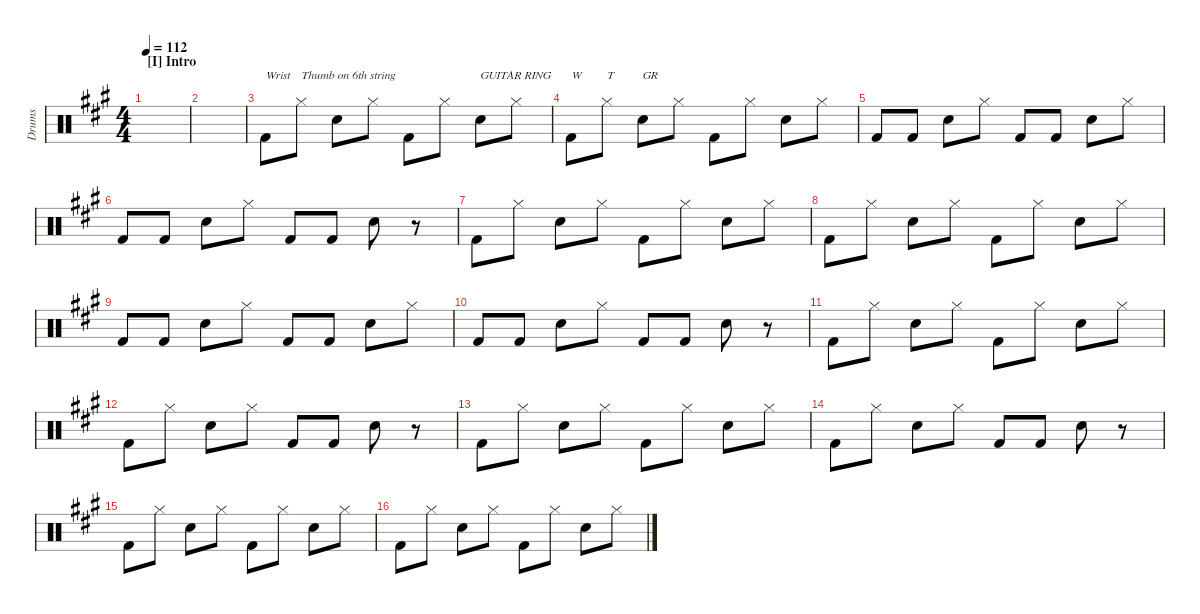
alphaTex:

\defaultSystemsLayout 2
\hideDynamics
\bracketExtendMode groupsimilarinstruments
\otherSystemsTrackNameOrientation horizontal
\track ("Drumkit" "Drums") {instrument percussion}
\staff {score}
\articulation defaults
\ts (4 4)
\section ("I" "Intro")
\tempo 112
\clef neutral
\ks f#minor
|
|
"Kick (hit) 2"{acc forcenatural}.8{txt "Wrist" beam Down} "Hi-Hat (closed)"{acc forcenatural}.8{txt "Thumb on 6th string" beam Down} "Snare (hit) 2"{acc forcenatural}.8{beam Down} "Hi-Hat (closed)"{acc forcenatural}.8{beam Down} "Kick (hit) 2"{acc forcenatural}.8{beam Down} "Hi-Hat (closed)"{acc forcenatural}.8{beam Down} "Snare (hit) 2"{acc forcenatural}.8{txt "GUITAR RING" beam Down} "Hi-Hat (closed)"{acc forcenatural}.8{beam Down} |
"Kick (hit) 2"{acc forcenatural}.8{txt "W" beam Down} "Hi-Hat (closed)"{acc forcenatural}.8{txt "T" beam Down} "Snare (hit) 2"{acc forcenatural}.8{txt "GR" beam Down} "Hi-Hat (closed)"{acc forcenatural}.8{beam Down} "Kick (hit) 2"{acc forcenatural}.8{beam Down} "Hi-Hat (closed)"{acc forcenatural}.8{beam Down} "Snare (hit) 2"{acc forcenatural}.8{beam Down} "Hi-Hat (closed)"{acc forcenatural}.8{beam Down} |
"Kick (hit) 2"{acc forcenatural}.8{beam Up} "Kick (hit) 2"{acc forcenatural}.8{beam Up} "Snare (hit) 2"{acc forcenatural}.8{beam Down} "Hi-Hat (closed)"{acc forcenatural}.8{beam Down} "Kick (hit) 2"{acc forcenatural}.8{beam Up} "Kick (hit) 2"{acc forcenatural}.8{beam Up} "Snare (hit) 2"{acc forcenatural}.8{beam Down} "Hi-Hat (closed)"{acc forcenatural}.8{beam Down} |
"Kick (hit) 2"{acc forcenatural}.8{beam Up} "Kick (hit) 2"{acc forcenatural}.8{beam Up} "Snare (hit) 2"{acc forcenatural}.8{beam Down} "Hi-Hat (closed)"{acc forcenatural}.8{beam Down} "Kick (hit) 2"{acc forcenatural}.8{beam Up} "Kick (hit) 2"{acc forcenatural}.8{beam Up} "Snare (hit) 2"{acc forcenatural}.8{beam Down} r.8{beam Down} |
"Kick (hit) 2"{acc forcenatural}.8{beam Down} "Hi-Hat (closed)"{acc forcenatural}.8{beam Down} "Snare (hit) 2"{acc forcenatural}.8{beam Down} "Hi-Hat (closed)"{acc forcenatural}.8{beam Down} "Kick (hit) 2"{acc forcenatural}.8{beam Down} "Hi-Hat (closed)"{acc forcenatural}.8{beam Down} "Snare (hit) 2"{acc forcenatural}.8{beam Down} "Hi-Hat (closed)"{acc forcenatural}.8{beam Down} |
"Kick (hit) 2"{acc forcenatural}.8{beam Down} "Hi-Hat (closed)"{acc forcenatural}.8{beam Down} "Snare (hit) 2"{acc forcenatural}.8{beam Down} "Hi-Hat (closed)"{acc forcenatural}.8{beam Down} "Kick (hit) 2"{acc forcenatural}.8{beam Down} "Hi-Hat (closed)"{acc forcenatural}.8{beam Down} "Snare (hit) 2"{acc forcenatural}.8{beam Down} "Hi-Hat (closed)"{acc forcenatural}.8{beam Down} |
"Kick (hit) 2"{acc forcenatural}.8{beam Up} "Kick (hit) 2"{acc forcenatural}.8{beam Up} "Snare (hit) 2"{acc forcenatural}.8{beam Down} "Hi-Hat (closed)"{acc forcenatural}.8{beam Down} "Kick (hit) 2"{acc forcenatural}.8{beam Up} "Kick (hit) 2"{acc forcenatural}.8{beam Up} "Snare (hit) 2"{acc forcenatural}.8{beam Down} "Hi-Hat (closed)"{acc forcenatural}.8{beam Down} |
"Kick (hit) 2"{acc forcenatural}.8{beam Up} "Kick (hit) 2"{acc forcenatural}.8{beam Up} "Snare (hit) 2"{acc forcenatural}.8{beam Down} "Hi-Hat (closed)"{acc forcenatural}.8{beam Down} "Kick (hit) 2"{acc forcenatural}.8{beam Up} "Kick (hit) 2"{acc forcenatural}.8{beam Up} "Snare (hit) 2"{acc forcenatural}.8{beam Down} r.8{beam Down} |
"Kick (hit) 2"{acc forcenatural}.8{beam Down} "Hi-Hat (closed)"{acc forcenatural}.8{beam Down} "Snare (hit) 2"{acc forcenatural}.8{beam Down} "Hi-Hat (closed)"{acc forcenatural}.8{beam Down} "Kick (hit) 2"{acc forcenatural}.8{beam Down} "Hi-Hat (closed)"{acc forcenatural}.8{beam Down} "Snare (hit) 2"{acc forcenatural}.8{beam Down} "Hi-Hat (closed)"{acc forcenatural}.8{beam Down} |
"Kick (hit) 2"{acc forcenatural}.8{beam Down} "Hi-Hat (closed)"{acc forcenatural}.8{beam Down} "Snare (hit) 2"{acc forcenatural}.8{beam Down} "Hi-Hat (closed)"{acc forcenatural}.8{beam Down} "Kick (hit) 2"{acc forcenatural}.8{beam Up} "Kick (hit) 2"{acc forcenatural}.8{beam Up} "Snare (hit) 2"{acc forcenatural}.8{beam Down} r.8{beam Down} |
"Kick (hit) 2"{acc forcenatural}.8{beam Down} "Hi-Hat (closed)"{acc forcenatural}.8{beam Down} "Snare (hit) 2"{acc forcenatural}.8{beam Down} "Hi-Hat (closed)"{acc forcenatural}.8{beam Down} "Kick (hit) 2"{acc forcenatural}.8{beam Down} "Hi-Hat (closed)"{acc forcenatural}.8{beam Down} "Snare (hit) 2"{acc forcenatural}.8{beam Down} "Hi-Hat (closed)"{acc forcenatural}.8{beam Down} |
"Kick (hit) 2"{acc forcenatural}.8{beam Down} "Hi-Hat (closed)"{acc forcenatural}.8{beam Down} "Snare (hit) 2"{acc forcenatural}.8{beam Down} "Hi-Hat (closed)"{acc forcenatural}.8{beam Down} "Kick (hit) 2"{acc forcenatural}.8{beam Up} "Kick (hit) 2"{acc forcenatural}.8{beam Up} "Snare (hit) 2"{acc forcenatural}.8{beam Down} r.8{beam Down} |
"Kick (hit) 2"{acc forcenatural}.8{beam Down} "Hi-Hat (closed)"{acc forcenatural}.8{beam Down} "Snare (hit) 2"{acc forcenatural}.8{beam Down} "Hi-Hat (closed)"{acc forcenatural}.8{beam Down} "Kick (hit) 2"{acc forcenatural}.8{beam Down} "Hi-Hat (closed)"{acc forcenatural}.8{beam Down} "Snare (hit) 2"{acc forcenatural}.8{beam Down} "Hi-Hat (closed)"{acc forcenatural}.8{beam Down} |
"Kick (hit) 2"{acc forcenatural}.8{beam Down} "Hi-Hat (closed)"{acc forcenatural}.8{beam Down} "Snare (hit) 2"{acc forcenatural}.8{beam Down} "Hi-Hat (closed)"{acc forcenatural}.8{beam Down} "Kick (hit) 2"{acc forcenatural}.8{beam Down} "Hi-Hat (closed)"{acc forcenatural}.8{beam Down} "Snare (hit) 2"{acc forcenatural}.8{beam Down} "Hi-Hat (closed)"{acc forcenatural}.8{beam Down}
